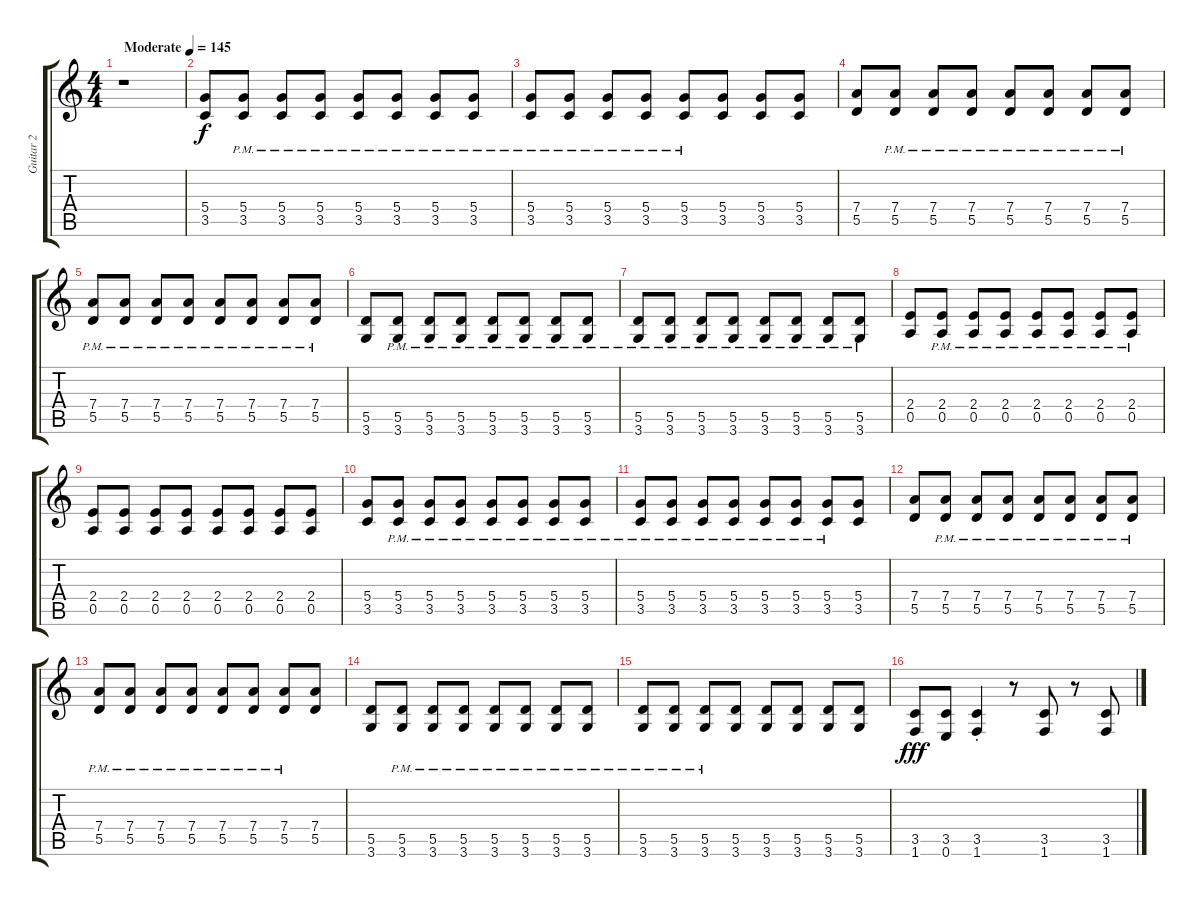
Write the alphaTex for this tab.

\track ("Guitar 2" "Guitar 2") {instrument distortionguitar}
\staff {score tabs}
\tuning (E4 B3 G3 D3 A2 E2) {hide}
\ts (4 4)
\tempo (145 "Moderate")
\clef g2
\ks c
r.1{dy f instrument distortionguitar} |
(5.4 3.5).8 (5.4{pm} 3.5{pm}).8 (5.4{pm} 3.5{pm}).8 (5.4{pm} 3.5{pm}).8 (5.4{pm} 3.5{pm}).8 (5.4{pm} 3.5{pm}).8 (5.4{pm} 3.5{pm}).8 (5.4{pm} 3.5{pm}).8 |
(5.4{pm} 3.5{pm}).8 (5.4{pm} 3.5{pm}).8 (5.4{pm} 3.5{pm}).8 (5.4{pm} 3.5{pm}).8 (5.4{pm} 3.5{pm}).8 (5.4 3.5).8 (5.4 3.5).8 (5.4 3.5).8 |
(7.4 5.5).8 (7.4{pm} 5.5{pm}).8 (7.4{pm} 5.5{pm}).8 (7.4{pm} 5.5{pm}).8 (7.4{pm} 5.5{pm}).8 (7.4{pm} 5.5{pm}).8 (7.4{pm} 5.5{pm}).8 (7.4{pm} 5.5{pm}).8 |
(7.4{pm} 5.5{pm}).8 (7.4{pm} 5.5{pm}).8 (7.4{pm} 5.5{pm}).8 (7.4{pm} 5.5{pm}).8 (7.4{pm} 5.5{pm}).8 (7.4{pm} 5.5{pm}).8 (7.4{pm} 5.5{pm}).8 (7.4{pm} 5.5{pm}).8 |
(5.5 3.6).8 (5.5{pm} 3.6{pm}).8 (5.5{pm} 3.6{pm}).8 (5.5{pm} 3.6{pm}).8 (5.5{pm} 3.6{pm}).8 (5.5{pm} 3.6{pm}).8 (5.5{pm} 3.6{pm}).8 (5.5{pm} 3.6{pm}).8 |
(5.5{pm} 3.6{pm}).8 (5.5{pm} 3.6{pm}).8 (5.5{pm} 3.6{pm}).8 (5.5{pm} 3.6{pm}).8 (5.5{pm} 3.6).8 (5.5{pm} 3.6{pm}).8 (5.5{pm} 3.6{pm}).8 (5.5{pm} 3.6{pm}).8 |
(2.4 0.5).8 (2.4{pm} 0.5{pm}).8 (2.4{pm} 0.5{pm}).8 (2.4{pm} 0.5{pm}).8 (2.4{pm} 0.5{pm}).8 (2.4{pm} 0.5{pm}).8 (2.4{pm} 0.5{pm}).8 (2.4{pm} 0.5{pm}).8 |
(2.4 0.5).8 (2.4 0.5).8 (2.4 0.5).8 (2.4 0.5).8 (2.4 0.5).8 (2.4 0.5).8 (2.4 0.5).8 (2.4 0.5).8 |
(5.4 3.5).8 (5.4{pm} 3.5{pm}).8 (5.4{pm} 3.5{pm}).8 (5.4{pm} 3.5{pm}).8 (5.4{pm} 3.5{pm}).8 (5.4{pm} 3.5{pm}).8 (5.4{pm} 3.5{pm}).8 (5.4{pm} 3.5{pm}).8 |
(5.4{pm} 3.5{pm}).8 (5.4{pm} 3.5{pm}).8 (5.4{pm} 3.5{pm}).8 (5.4{pm} 3.5{pm}).8 (5.4{pm} 3.5{pm}).8 (5.4{pm} 3.5{pm}).8 (5.4{pm} 3.5{pm}).8 (5.4 3.5).8 |
(7.4 5.5).8 (7.4{pm} 5.5{pm}).8 (7.4{pm} 5.5{pm}).8 (7.4{pm} 5.5{pm}).8 (7.4{pm} 5.5{pm}).8 (7.4{pm} 5.5{pm}).8 (7.4{pm} 5.5{pm}).8 (7.4{pm} 5.5{pm}).8 |
(7.4{pm} 5.5{pm}).8 (7.4{pm} 5.5{pm}).8 (7.4{pm} 5.5{pm}).8 (7.4{pm} 5.5{pm}).8 (7.4{pm} 5.5{pm}).8 (7.4{pm} 5.5{pm}).8 (7.4{pm} 5.5{pm}).8 (7.4 5.5).8 |
(5.5 3.6).8 (5.5{pm} 3.6{pm}).8 (5.5{pm} 3.6{pm}).8 (5.5{pm} 3.6{pm}).8 (5.5{pm} 3.6{pm}).8 (5.5{pm} 3.6{pm}).8 (5.5{pm} 3.6{pm}).8 (5.5{pm} 3.6{pm}).8 |
(5.5{pm} 3.6{pm}).8 (5.5{pm} 3.6{pm}).8 (5.5{pm} 3.6{pm}).8 (5.5 3.6).8 (5.5 3.6).8 (5.5 3.6).8 (5.5 3.6).8 (5.5 3.6).8 |
(3.5 1.6).8{dy fff} (3.5 0.6).8 (3.5{st} 1.6{st}).4 r.8 (3.5 1.6).8 r.8 (3.5 1.6).8
